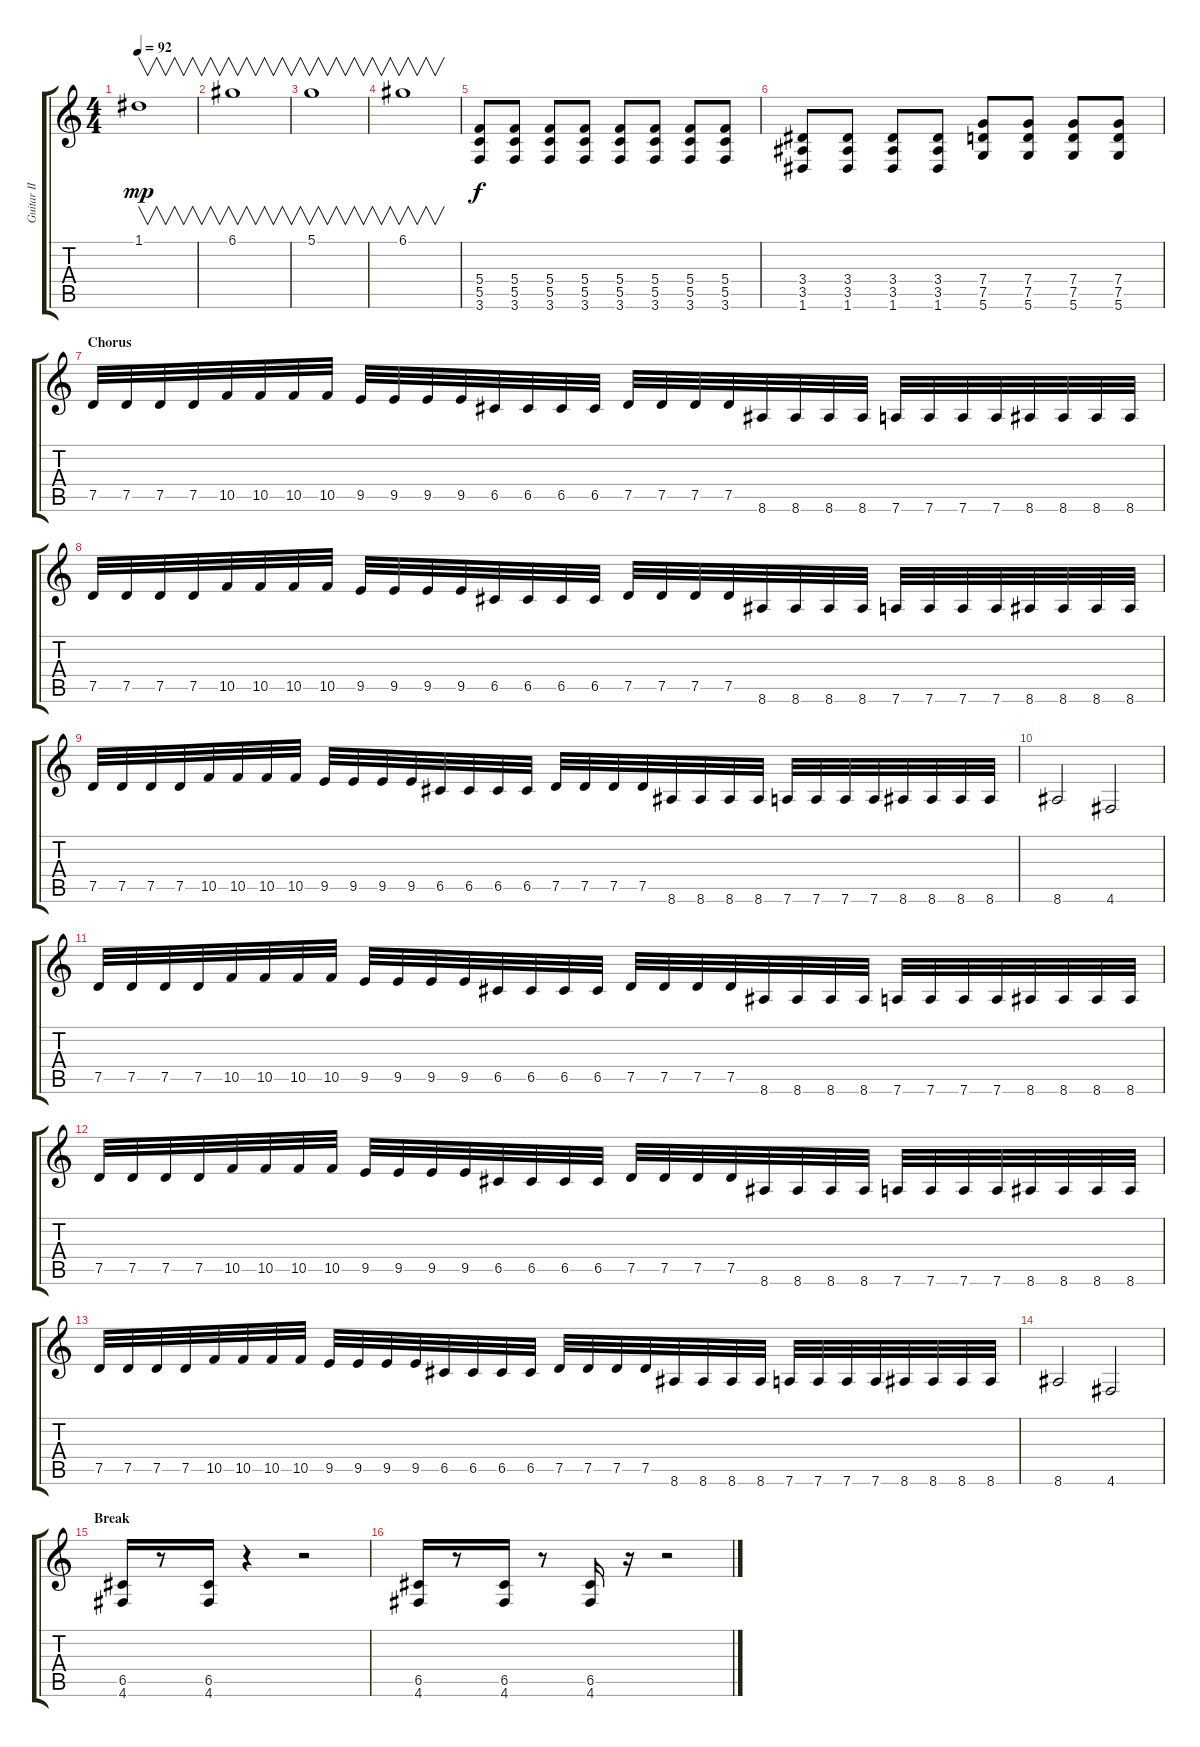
\track ("Guitar II" "Guitar II") {instrument distortionguitar}
\staff {score tabs}
\tuning (D4 A3 F3 C3 G2 D2) {hide}
\ts (4 4)
\tempo 92
\clef g2
\ks c
1.1.1{v dy mp} |
6.1.1{v} |
5.1.1{v} |
6.1.1{v} |
(5.4 5.5 3.6).8{dy f} (5.4 5.5 3.6).8 (5.4 5.5 3.6).8 (5.4 5.5 3.6).8 (5.4 5.5 3.6).8 (5.4 5.5 3.6).8 (5.4 5.5 3.6).8 (5.4 5.5 3.6).8 |
(3.4 3.5 1.6).8 (3.4 3.5 1.6).8 (3.4 3.5 1.6).8 (3.4 3.5 1.6).8 (7.4 7.5 5.6).8 (7.4 7.5 5.6).8 (7.4 7.5 5.6).8 (7.4 7.5 5.6).8 |
\section ("" "Chorus")
7.5.32 7.5.32 7.5.32 7.5.32 10.5.32 10.5.32 10.5.32 10.5.32 9.5.32 9.5.32 9.5.32 9.5.32 6.5.32 6.5.32 6.5.32 6.5.32 7.5.32 7.5.32 7.5.32 7.5.32 8.6.32 8.6.32 8.6.32 8.6.32 7.6.32 7.6.32 7.6.32 7.6.32 8.6.32 8.6.32 8.6.32 8.6.32 |
7.5.32 7.5.32 7.5.32 7.5.32 10.5.32 10.5.32 10.5.32 10.5.32 9.5.32 9.5.32 9.5.32 9.5.32 6.5.32 6.5.32 6.5.32 6.5.32 7.5.32 7.5.32 7.5.32 7.5.32 8.6.32 8.6.32 8.6.32 8.6.32 7.6.32 7.6.32 7.6.32 7.6.32 8.6.32 8.6.32 8.6.32 8.6.32 |
7.5.32 7.5.32 7.5.32 7.5.32 10.5.32 10.5.32 10.5.32 10.5.32 9.5.32 9.5.32 9.5.32 9.5.32 6.5.32 6.5.32 6.5.32 6.5.32 7.5.32 7.5.32 7.5.32 7.5.32 8.6.32 8.6.32 8.6.32 8.6.32 7.6.32 7.6.32 7.6.32 7.6.32 8.6.32 8.6.32 8.6.32 8.6.32 |
8.6.2 4.6.2 |
7.5.32 7.5.32 7.5.32 7.5.32 10.5.32 10.5.32 10.5.32 10.5.32 9.5.32 9.5.32 9.5.32 9.5.32 6.5.32 6.5.32 6.5.32 6.5.32 7.5.32 7.5.32 7.5.32 7.5.32 8.6.32 8.6.32 8.6.32 8.6.32 7.6.32 7.6.32 7.6.32 7.6.32 8.6.32 8.6.32 8.6.32 8.6.32 |
7.5.32 7.5.32 7.5.32 7.5.32 10.5.32 10.5.32 10.5.32 10.5.32 9.5.32 9.5.32 9.5.32 9.5.32 6.5.32 6.5.32 6.5.32 6.5.32 7.5.32 7.5.32 7.5.32 7.5.32 8.6.32 8.6.32 8.6.32 8.6.32 7.6.32 7.6.32 7.6.32 7.6.32 8.6.32 8.6.32 8.6.32 8.6.32 |
7.5.32 7.5.32 7.5.32 7.5.32 10.5.32 10.5.32 10.5.32 10.5.32 9.5.32 9.5.32 9.5.32 9.5.32 6.5.32 6.5.32 6.5.32 6.5.32 7.5.32 7.5.32 7.5.32 7.5.32 8.6.32 8.6.32 8.6.32 8.6.32 7.6.32 7.6.32 7.6.32 7.6.32 8.6.32 8.6.32 8.6.32 8.6.32 |
8.6.2 4.6.2 |
\section ("" "Break")
(6.5 4.6).16 r.8 (6.5 4.6).16 r.4 r.2 |
(6.5 4.6).16 r.8 (6.5 4.6).16 r.8 (6.5 4.6).16 r.16 r.2
